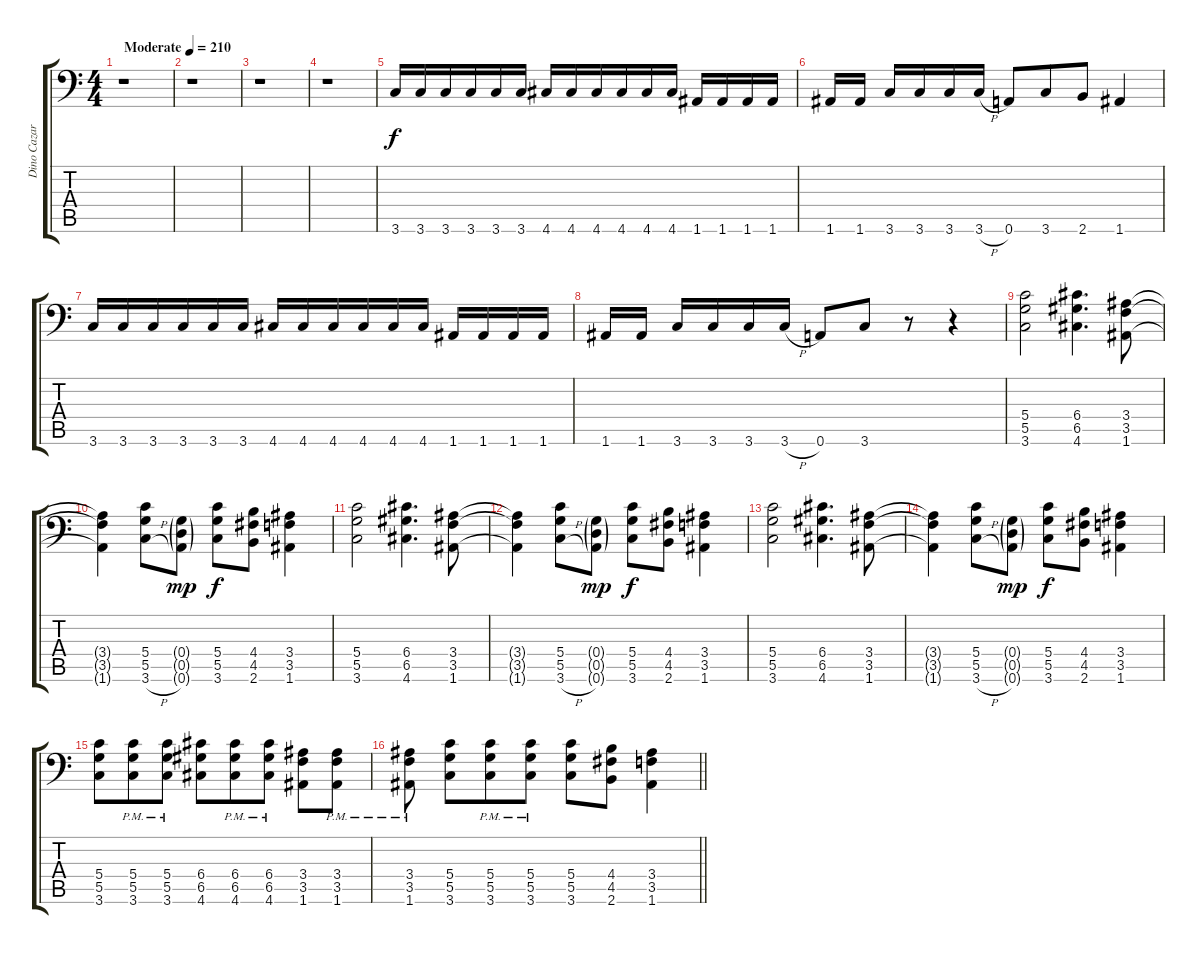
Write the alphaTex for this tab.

\track ("Dino Cazares" "Dino Cazar") {instrument distortionguitar}
\staff {score tabs}
\tuning (A3 E3 C3 G2 D2 A1) {hide}
\ts (4 4)
\tempo (210 "Moderate")
\clef f4
\ks c
r.1{dy f instrument distortionguitar} |
r.1 |
r.1 |
r.1 |
3.6.16 3.6.16 3.6.16 3.6.16{beam merge} 3.6.16 3.6.16{beam split} 4.6.16 4.6.16{beam merge} 4.6.16 4.6.16 4.6.16 4.6.16{beam split} 1.6.16 1.6.16 1.6.16 1.6.16 |
1.6.16 1.6.16{beam split} 3.6.16 3.6.16{beam merge} 3.6.16 3.6{h}.16{beam split} 0.6.8{beam merge} 3.6.8 2.6.8 1.6.4 |
3.6.16 3.6.16 3.6.16 3.6.16{beam merge} 3.6.16 3.6.16{beam split} 4.6.16 4.6.16{beam merge} 4.6.16 4.6.16 4.6.16 4.6.16{beam split} 1.6.16 1.6.16 1.6.16 1.6.16 |
1.6.16 1.6.16{beam split} 3.6.16 3.6.16{beam merge} 3.6.16 3.6{h}.16{beam split} 0.6.8{beam merge} 3.6.8 r.8 r.4 |
(5.4 5.5 3.6).2 (6.4 6.5 4.6).4{d} (3.4 3.5 1.6).8 |
(3.4{t} 3.5{t} 1.6{t}).4 (5.4 5.5 3.6{h}).8 (0.4{g} 0.5{g} 0.6{g}).8{dy mp} (5.4 5.5 3.6).8{dy f} (4.4 4.5 2.6).8 (3.4 3.5 1.6).4 |
(5.4 5.5 3.6).2 (6.4 6.5 4.6).4{d} (3.4 3.5 1.6).8 |
(3.4{t} 3.5{t} 1.6{t}).4 (5.4 5.5 3.6{h}).8 (0.4{g} 0.5{g} 0.6{g}).8{dy mp} (5.4 5.5 3.6).8{dy f} (4.4 4.5 2.6).8 (3.4 3.5 1.6).4 |
(5.4 5.5 3.6).2 (6.4 6.5 4.6).4{d} (3.4 3.5 1.6).8 |
(3.4{t} 3.5{t} 1.6{t}).4 (5.4 5.5 3.6{h}).8 (0.4{g} 0.5{g} 0.6{g}).8{dy mp} (5.4 5.5 3.6).8{dy f} (4.4 4.5 2.6).8 (3.4 3.5 1.6).4 |
(5.4 5.5 3.6).8 (5.4{pm} 5.5{pm} 3.6{pm}).8{beam merge} (5.4{pm} 5.5{pm} 3.6{pm}).8{beam split} (6.4 6.5 4.6).8{beam merge} (6.4{pm} 6.5{pm} 4.6{pm}).8 (6.4{pm} 6.5{pm} 4.6{pm}).8{beam split} (3.4 3.5 1.6).8 (3.4{pm} 3.5{pm} 1.6{pm}).8 |
\barLineRight lightlight
(3.4{pm} 3.5{pm} 1.6{pm}).8{beam split} (5.4 5.5 3.6).8{beam merge} (5.4{pm} 5.5{pm} 3.6{pm}).8 (5.4{pm} 5.5{pm} 3.6{pm}).8{beam split} (5.4 5.5 3.6).8 (4.4 4.5 2.6).8 (3.4 3.5 1.6).4
